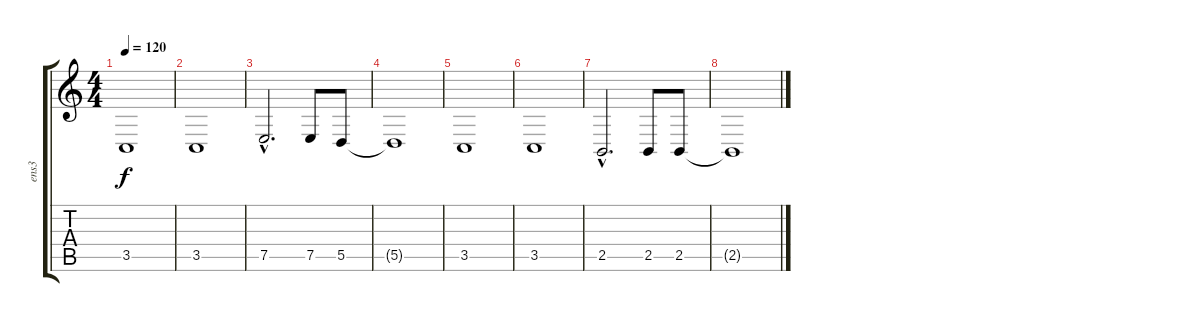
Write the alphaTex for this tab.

\track ("ens3" "ens3") {instrument fx2soundtrack}
\staff {score tabs}
\tuning (E4 B3 G3 D3 A2 E2) {hide}
\ts (4 4)
\tempo 120
\clef g2
\ks c
3.5.1{dy f} |
3.5.1 |
7.5{hac}.2{d} 7.5.8 5.5.8 |
5.5{t}.1 |
3.5.1 |
3.5.1 |
2.5{hac}.2{d} 2.5.8 2.5.8 |
2.5{t}.1
